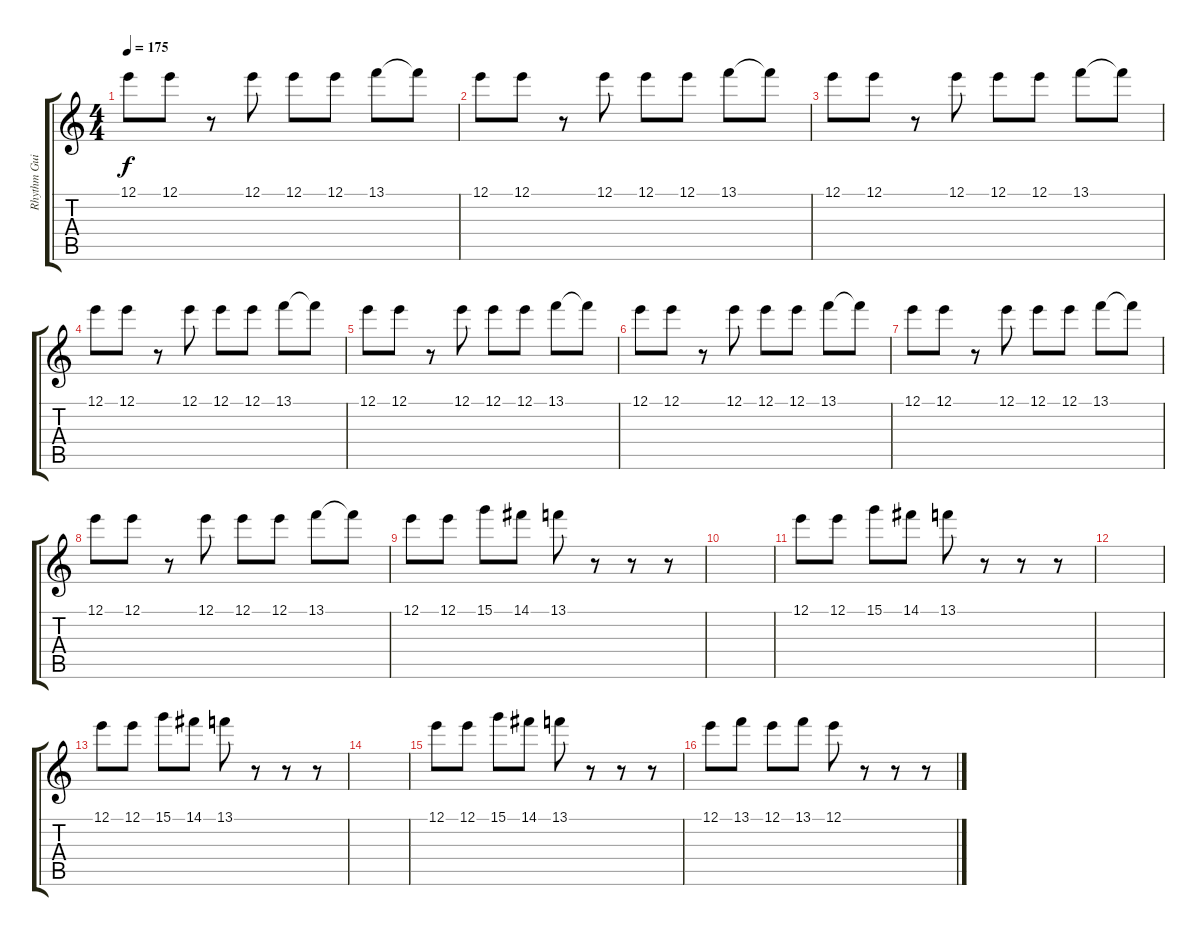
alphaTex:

\track ("Rhythm Guitar 2" "Rhythm Gui") {instrument distortionguitar}
\staff {score tabs}
\tuning (E4 B3 G3 D3 A2 E2) {hide}
\ts (4 4)
\tempo 175
\clef g2
\ks c
12.1.8{dy f} 12.1.8 r.8 12.1.8 12.1.8 12.1.8 13.1.8 13.1{t}.8 |
12.1.8 12.1.8 r.8 12.1.8 12.1.8 12.1.8 13.1.8 13.1{t}.8 |
12.1.8 12.1.8 r.8 12.1.8 12.1.8 12.1.8 13.1.8 13.1{t}.8 |
12.1.8 12.1.8 r.8 12.1.8 12.1.8 12.1.8 13.1.8 13.1{t}.8 |
12.1.8 12.1.8 r.8 12.1.8 12.1.8 12.1.8 13.1.8 13.1{t}.8 |
12.1.8 12.1.8 r.8 12.1.8 12.1.8 12.1.8 13.1.8 13.1{t}.8 |
12.1.8 12.1.8 r.8 12.1.8 12.1.8 12.1.8 13.1.8 13.1{t}.8 |
12.1.8 12.1.8 r.8 12.1.8 12.1.8 12.1.8 13.1.8 13.1{t}.8 |
12.1.8 12.1.8 15.1.8 14.1.8 13.1.8 r.8 r.8 r.8 |
|
12.1.8 12.1.8 15.1.8 14.1.8 13.1.8 r.8 r.8 r.8 |
|
12.1.8 12.1.8 15.1.8 14.1.8 13.1.8 r.8 r.8 r.8 |
|
12.1.8 12.1.8 15.1.8 14.1.8 13.1.8 r.8 r.8 r.8 |
12.1.8 13.1.8 12.1.8 13.1.8 12.1.8 r.8 r.8 r.8
